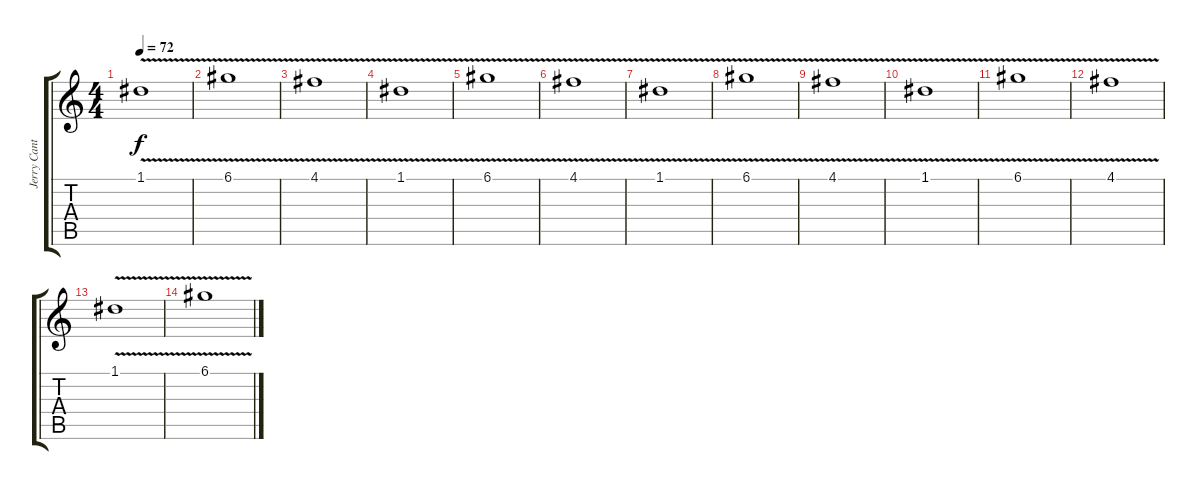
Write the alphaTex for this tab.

\track ("Jerry Cantrell - Guitar 3 - Acoustic" "Jerry Cant") {instrument acousticguitarnylon}
\staff {score tabs}
\tuning (D4 A3 F3 C3 G2 D2) {hide}
\ts (4 4)
\tempo 72
\clef g2
\ks c
1.1{v}.1{dy f volume 12 instrument overdrivenguitar} |
6.1{v}.1 |
4.1{v}.1 |
1.1{v}.1{volume 12 instrument overdrivenguitar} |
6.1{v}.1 |
4.1{v}.1 |
1.1{v}.1{volume 12 instrument overdrivenguitar} |
6.1{v}.1 |
4.1{v}.1 |
1.1{v}.1{volume 12 instrument overdrivenguitar} |
6.1{v}.1{volume 7} |
4.1{v}.1 |
1.1{v}.1{volume 0 instrument overdrivenguitar} |
6.1{v}.1
